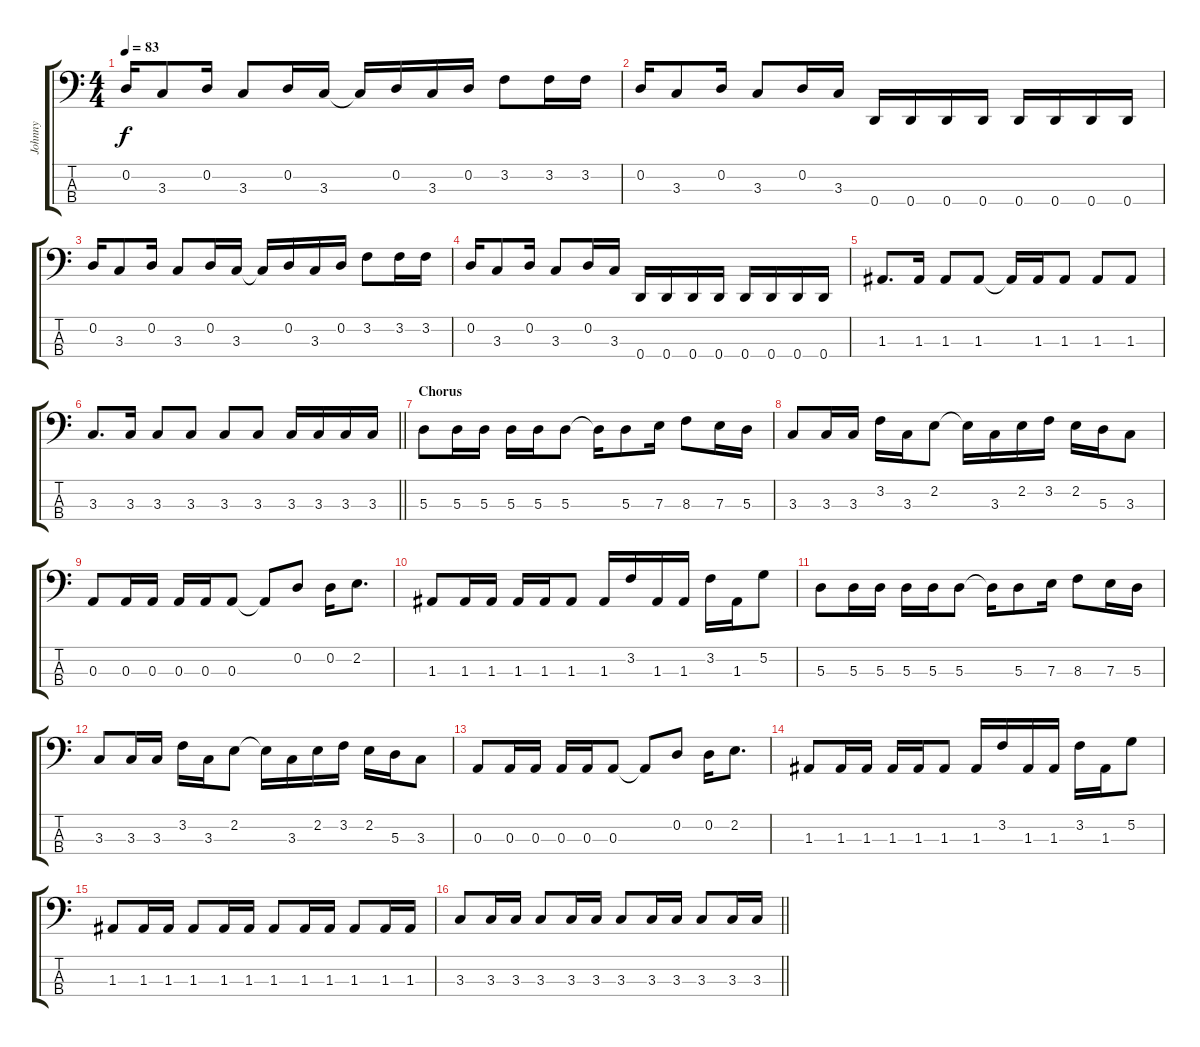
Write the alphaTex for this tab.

\track ("Johnny" "Johnny") {instrument electricbassfinger}
\staff {score tabs}
\tuning (G2 D2 A1 D1) {hide}
\ts (4 4)
\tempo 83
\clef f4
\ks c
0.2.16{dy f} 3.3.8 0.2.16 3.3.8 0.2.16 3.3.16 3.3{t}.16 0.2.16 3.3.16 0.2.16 3.2.8 3.2.16 3.2.16 |
0.2.16 3.3.8 0.2.16 3.3.8 0.2.16 3.3.16 0.4.16 0.4.16 0.4.16 0.4.16 0.4.16 0.4.16 0.4.16 0.4.16 |
0.2.16 3.3.8 0.2.16 3.3.8 0.2.16 3.3.16 3.3{t}.16 0.2.16 3.3.16 0.2.16 3.2.8 3.2.16 3.2.16 |
0.2.16 3.3.8 0.2.16 3.3.8 0.2.16 3.3.16 0.4.16 0.4.16 0.4.16 0.4.16 0.4.16 0.4.16 0.4.16 0.4.16 |
1.3.8{d} 1.3.16 1.3.8 1.3.8 1.3{t}.16 1.3.16 1.3.8 1.3.8 1.3.8 |
\barLineRight lightlight
3.3.8{d} 3.3.16 3.3.8 3.3.8 3.3.8 3.3.8 3.3.16 3.3.16 3.3.16 3.3.16 |
\section ("" "Chorus")
5.3.8 5.3.16 5.3.16 5.3.16 5.3.16 5.3.8 5.3{t}.16 5.3.8 7.3.16 8.3.8 7.3.16 5.3.16 |
3.3.8 3.3.16 3.3.16 3.2.16 3.3.16 2.2.8 2.2{t}.16 3.3.16 2.2.16 3.2.16 2.2.16 5.3.16 3.3.8 |
0.3.8 0.3.16 0.3.16 0.3.16 0.3.16 0.3.8 0.3{t}.8 0.2.8 0.2.16 2.2.8{d} |
1.3.8 1.3.16 1.3.16 1.3.16 1.3.16 1.3.8 1.3.16 3.2.16 1.3.16 1.3.16 3.2.16 1.3.16 5.2.8 |
5.3.8 5.3.16 5.3.16 5.3.16 5.3.16 5.3.8 5.3{t}.16 5.3.8 7.3.16 8.3.8 7.3.16 5.3.16 |
3.3.8 3.3.16 3.3.16 3.2.16 3.3.16 2.2.8 2.2{t}.16 3.3.16 2.2.16 3.2.16 2.2.16 5.3.16 3.3.8 |
0.3.8 0.3.16 0.3.16 0.3.16 0.3.16 0.3.8 0.3{t}.8 0.2.8 0.2.16 2.2.8{d} |
1.3.8 1.3.16 1.3.16 1.3.16 1.3.16 1.3.8 1.3.16 3.2.16 1.3.16 1.3.16 3.2.16 1.3.16 5.2.8 |
1.3.8 1.3.16 1.3.16 1.3.8 1.3.16 1.3.16 1.3.8 1.3.16 1.3.16 1.3.8 1.3.16 1.3.16 |
\barLineRight lightlight
3.3.8 3.3.16 3.3.16 3.3.8 3.3.16 3.3.16 3.3.8 3.3.16 3.3.16 3.3.8 3.3.16 3.3.16
